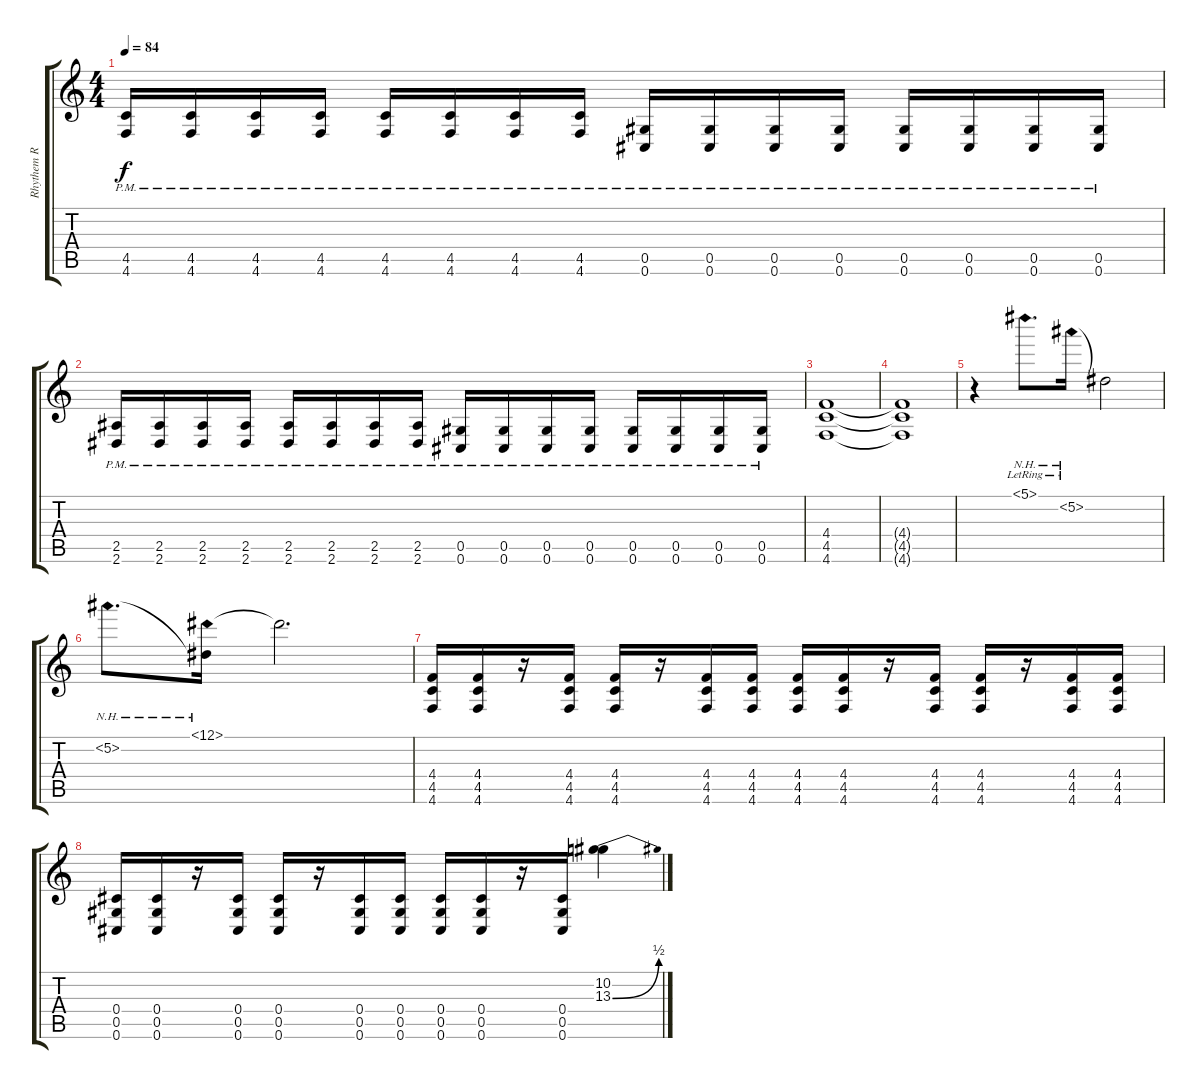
\track ("Rhythem R" "Rhythem R") {instrument electricguitarclean}
\staff {score tabs}
\tuning (Eb4 Bb3 Gb3 Db3 Ab2 Db2) {hide}
\ts (4 4)
\tempo 84
\clef g2
\ks c
(4.5{pm} 4.6{pm}).16{dy f instrument distortionguitar} (4.5{pm} 4.6{pm}).16 (4.5{pm} 4.6{pm}).16 (4.5{pm} 4.6{pm}).16 (4.5{pm} 4.6{pm}).16 (4.5{pm} 4.6{pm}).16 (4.5{pm} 4.6{pm}).16 (4.5{pm} 4.6{pm}).16 (0.5{pm} 0.6{pm}).16 (0.5{pm} 0.6{pm}).16 (0.5{pm} 0.6{pm}).16 (0.5{pm} 0.6{pm}).16 (0.5{pm} 0.6{pm}).16 (0.5{pm} 0.6{pm}).16 (0.5{pm} 0.6{pm}).16 (0.5{pm} 0.6{pm}).16 |
(2.5{pm} 2.6{pm}).16 (2.5{pm} 2.6{pm}).16 (2.5{pm} 2.6{pm}).16 (2.5{pm} 2.6{pm}).16 (2.5{pm} 2.6{pm}).16 (2.5{pm} 2.6{pm}).16 (2.5{pm} 2.6{pm}).16 (2.5{pm} 2.6{pm}).16 (0.5{pm} 0.6{pm}).16 (0.5{pm} 0.6{pm}).16 (0.5{pm} 0.6{pm}).16 (0.5{pm} 0.6{pm}).16 (0.5{pm} 0.6{pm}).16 (0.5{pm} 0.6{pm}).16 (0.5{pm} 0.6{pm}).16 (0.5{pm} 0.6{pm}).16 |
(4.4 4.5 4.6).1 |
(4.4{t} 4.5{t} 4.6{t}).1 |
r.4{instrument electricguitarclean} 5.1{nh lr}.8{d} 5.2{nh lr}.16 5.2{t}.2 |
5.2{nh}.8{d} (12.1{nh} 5.2{t}).16 12.1{t}.2{d} |
(4.4 4.5 4.6).16{instrument distortionguitar} (4.4 4.5 4.6).16 r.16 (4.4 4.5 4.6).16 (4.4 4.5 4.6).16 r.16 (4.4 4.5 4.6).16 (4.4 4.5 4.6).16 (4.4 4.5 4.6).16 (4.4 4.5 4.6).16 r.16 (4.4 4.5 4.6).16 (4.4 4.5 4.6).16 r.16 (4.4 4.5 4.6).16 (4.4 4.5 4.6).16 |
(0.4 0.5 0.6).16 (0.4 0.5 0.6).16 r.16 (0.4 0.5 0.6).16 (0.4 0.5 0.6).16 r.16 (0.4 0.5 0.6).16 (0.4 0.5 0.6).16 (0.4 0.5 0.6).16 (0.4 0.5 0.6).16 r.16 (0.4 0.5 0.6).16 (10.2 13.3{be (bend 0 0 60 2)}).4
